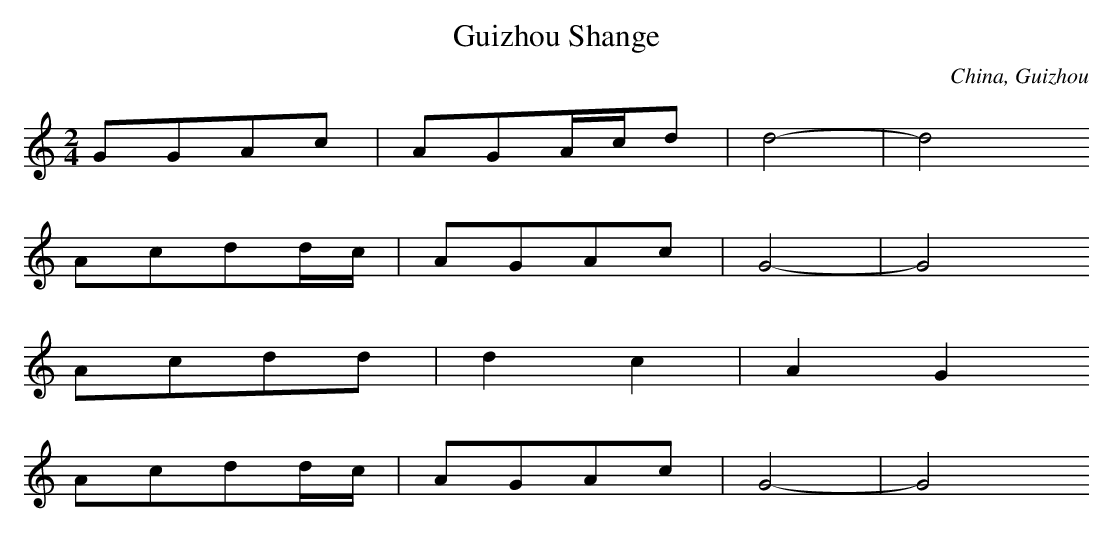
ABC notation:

X:1
T: Guizhou Shange
O: China, Guizhou
M: 2/4
L: 1/16
K: C
G2G2A2c2 | A2G2Acd2 | d8- | d8
A2c2d2dc | A2G2A2c2 | G8- | G8
A2c2d2d2 | d4c4 | A4G4
A2c2d2dc | A2G2A2c2 | G8- | G8
